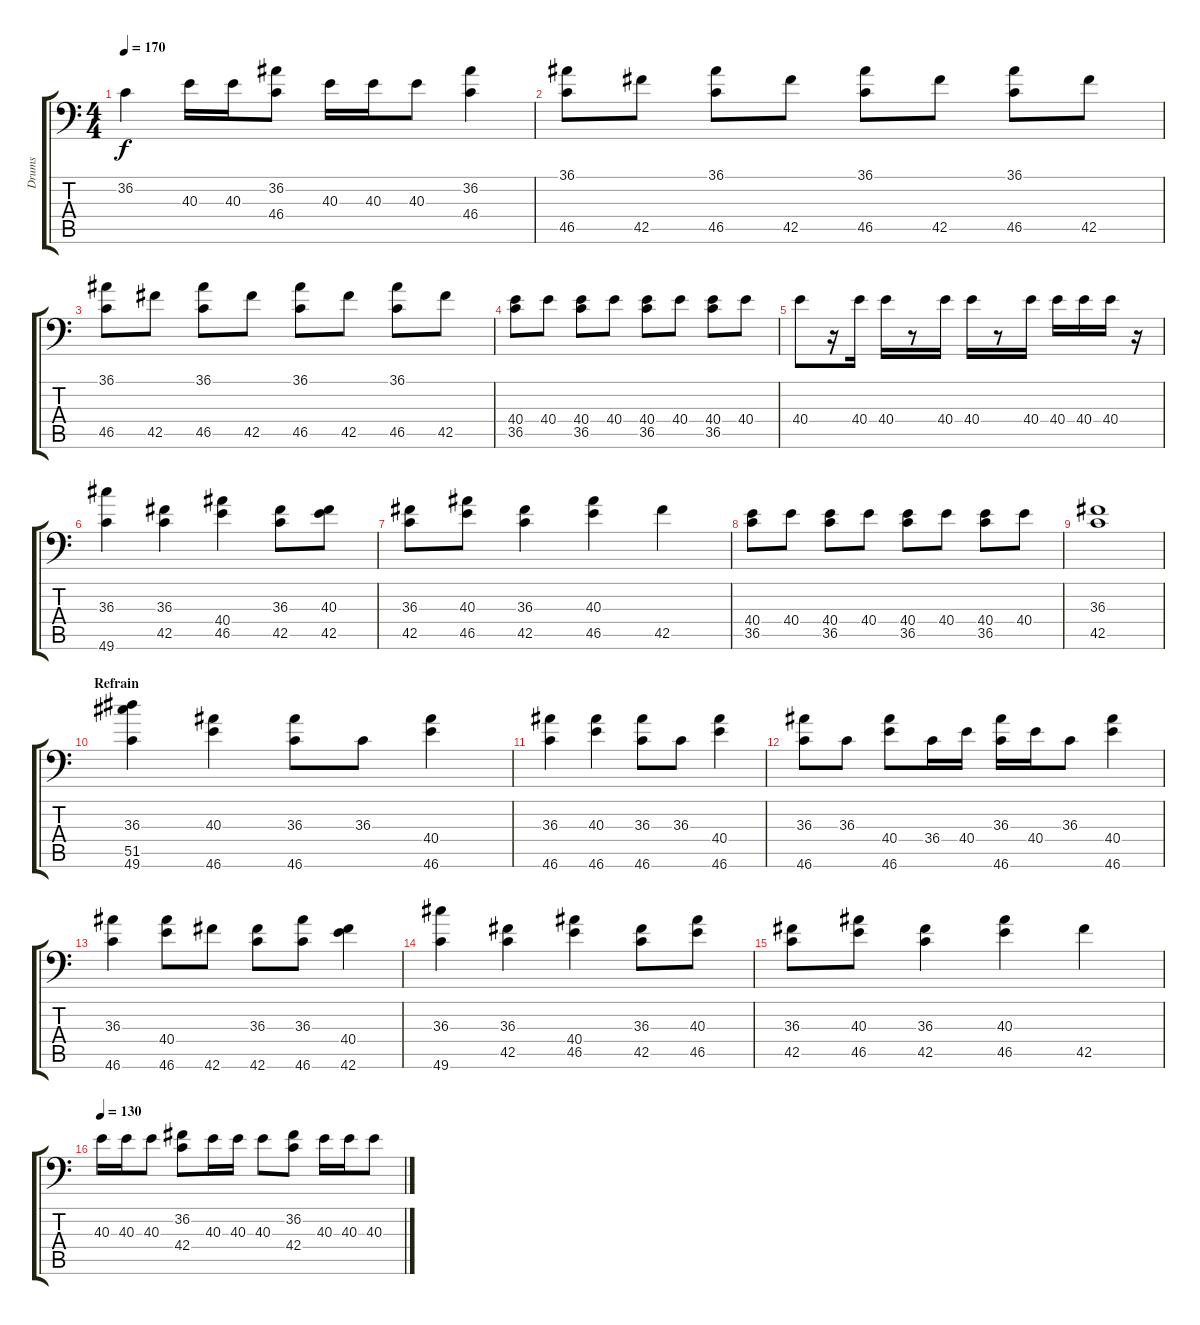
\track ("Drums" "Drums") {instrument acousticgrandpiano}
\staff {score tabs}
\tuning (C-1 C-1 C-1 C-1 C-1 C-1) {hide}
\ts (4 4)
\tempo 170
\clef f4
\ks c
36.2.4{dy f} 40.3.16 40.3.16 (36.2 46.4).8 40.3.16 40.3.16 40.3.8 (36.2 46.4).4 |
(36.1 46.5).8 42.5.8 (36.1 46.5).8 42.5.8 (36.1 46.5).8 42.5.8 (36.1 46.5).8 42.5.8 |
(36.1 46.5).8 42.5.8 (36.1 46.5).8 42.5.8 (36.1 46.5).8 42.5.8 (36.1 46.5).8 42.5.8 |
(40.4 36.5).8 40.4.8 (40.4 36.5).8 40.4.8 (40.4 36.5).8 40.4.8 (40.4 36.5).8 40.4.8 |
40.4.8 r.16 40.4.16 40.4.16 r.8 40.4.16 40.4.16 r.8 40.4.16 40.4.16 40.4.16 40.4.16 r.16 |
(36.3 49.6).4 (36.3 42.5).4 (40.4 46.5).4 (36.3 42.5).8 (40.3 42.5).8 |
(36.3 42.5).8 (40.3 46.5).8 (36.3 42.5).4 (40.3 46.5).4 42.5.4 |
(40.4 36.5).8 40.4.8 (40.4 36.5).8 40.4.8 (40.4 36.5).8 40.4.8 (40.4 36.5).8 40.4.8 |
(36.3 42.5).1 |
\section ("" "Refrain")
(36.3 51.5 49.6).4 (40.3 46.6).4 (36.3 46.6).8 36.3.8 (40.4 46.6).4 |
(36.3 46.6).4 (40.3 46.6).4 (36.3 46.6).8 36.3.8 (40.4 46.6).4 |
(36.3 46.6).8 36.3.8 (40.4 46.6).8 36.4.16 40.4.16 (36.3 46.6).16 40.4.16 36.3.8 (40.4 46.6).4 |
(36.3 46.6).4 (40.4 46.6).8 42.6.8 (36.3 42.6).8 (36.3 46.6).8 (40.4 42.6).4 |
(36.3 49.6).4 (36.3 42.5).4 (40.4 46.5).4 (36.3 42.5).8 (40.3 46.5).8 |
(36.3 42.5).8 (40.3 46.5).8 (36.3 42.5).4 (40.3 46.5).4 42.5.4 |
\tempo 130
40.3.16 40.3.16 40.3.8 (36.2 42.4).8 40.3.16 40.3.16 40.3.8 (36.2 42.4).8 40.3.16 40.3.16 40.3.8
